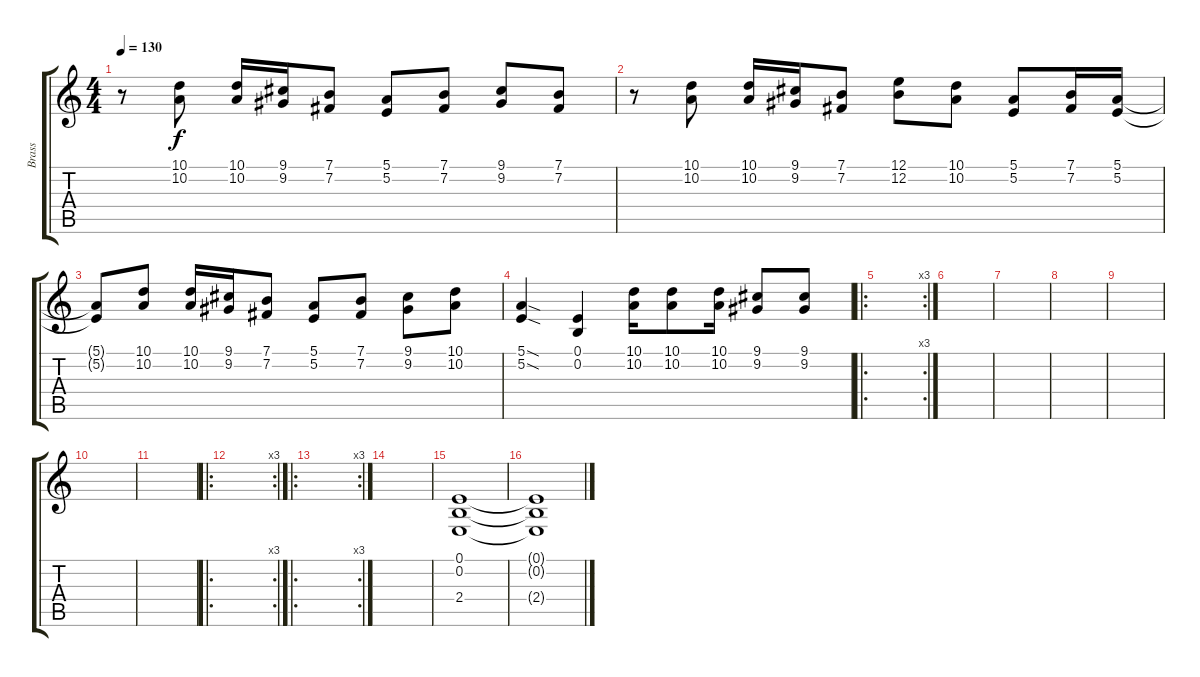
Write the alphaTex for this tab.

\track ("Brass" "Brass") {instrument brasssection}
\staff {score tabs}
\tuning (E4 B3 G3 D3 A2 E2) {hide}
\ts (4 4)
\tempo 130
\clef g2
\ks c
r.8{dy f} (10.1 10.2).8 (10.1 10.2).16 (9.1 9.2).16 (7.1 7.2).8 (5.1 5.2).8 (7.1 7.2).8 (9.1 9.2).8 (7.1 7.2).8 |
r.8 (10.1 10.2).8 (10.1 10.2).16 (9.1 9.2).16 (7.1 7.2).8 (12.1 12.2).8 (10.1 10.2).8 (5.1 5.2).8 (7.1 7.2).16 (5.1 5.2).16 |
(5.1{t} 5.2{t}).8 (10.1 10.2).8 (10.1 10.2).16 (9.1 9.2).16 (7.1 7.2).8 (5.1 5.2).8 (7.1 7.2).8 (9.1 9.2).8 (10.1 10.2).8 |
(5.1{sod} 5.2{sod}).4 (0.1 0.2).4 (10.1 10.2).16 (10.1 10.2).8 (10.1 10.2).16 (9.1 9.2).8 (9.1 9.2).8 |
\ro
\rc 3
|
|
|
|
|
|
|
\ro
\rc 3
|
\ro
\rc 3
|
|
(0.1 0.2 2.4).1 |
(0.1{t} 0.2{t} 2.4{t}).1
